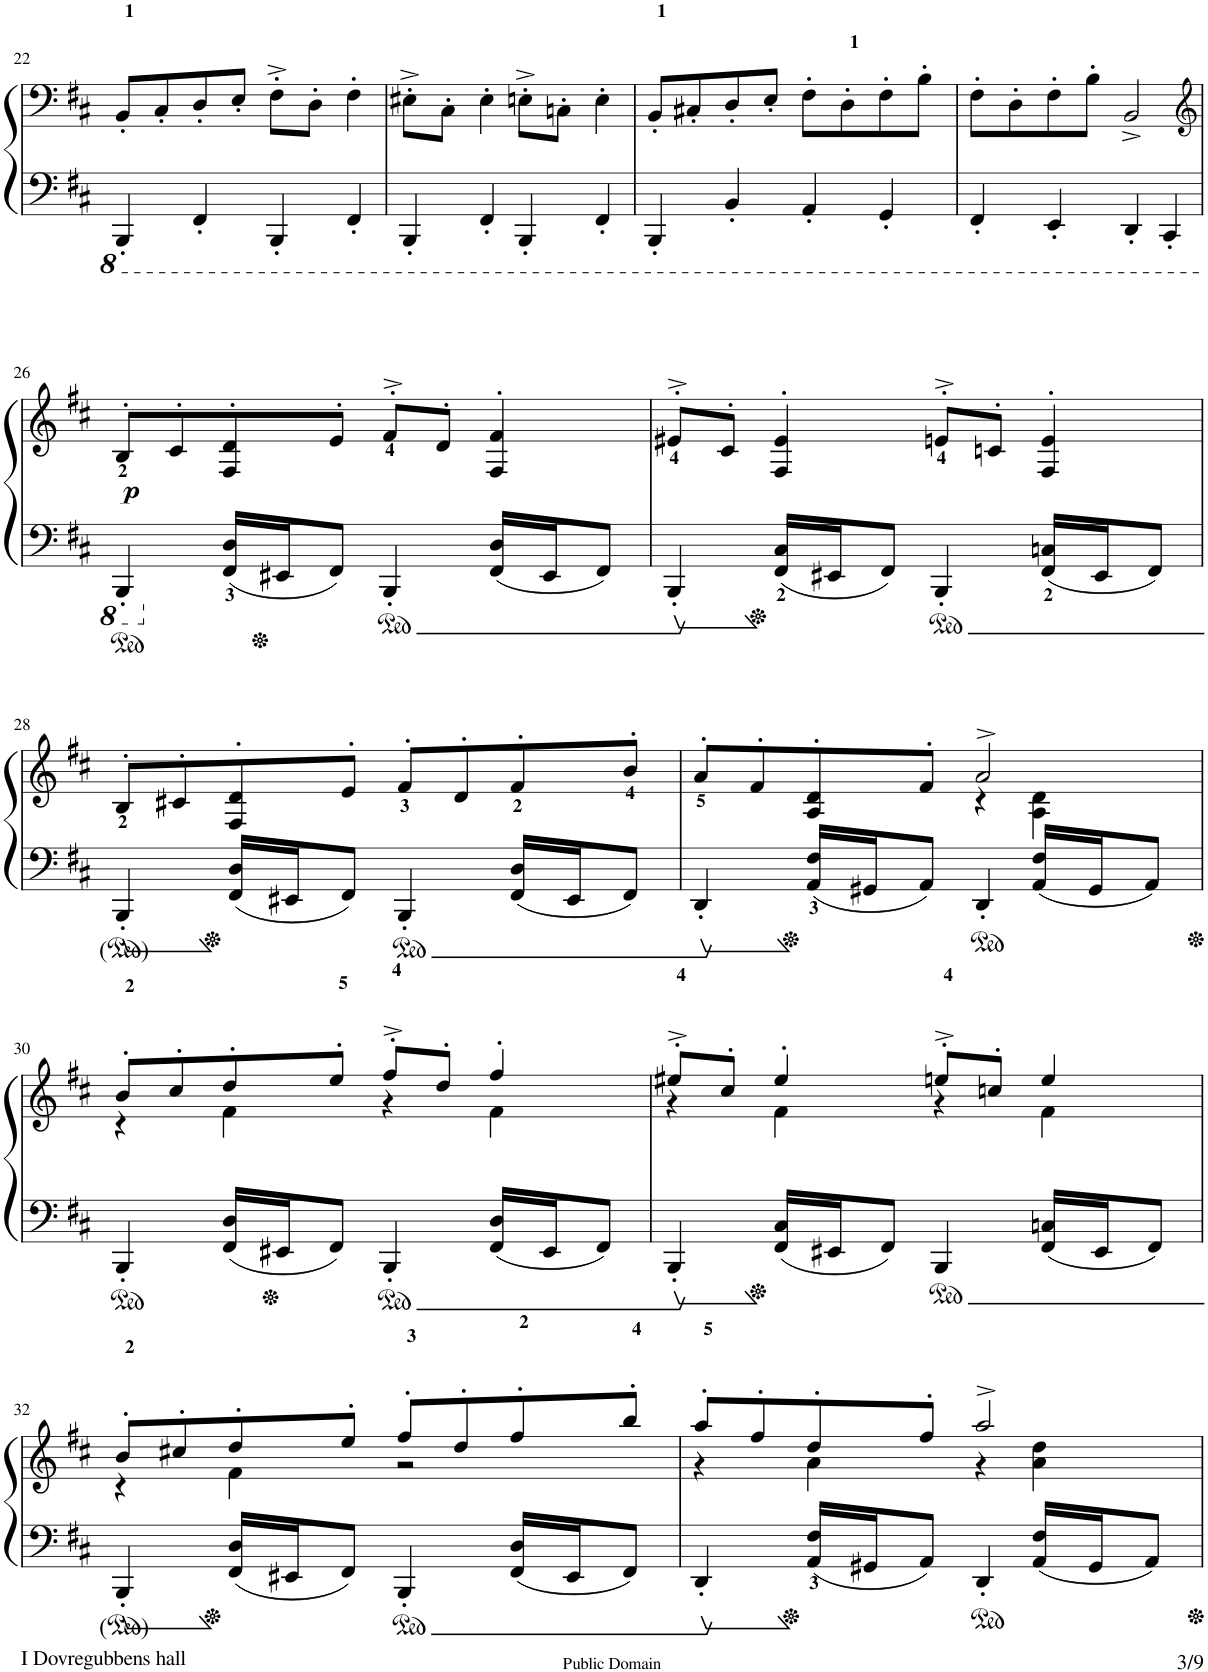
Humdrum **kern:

**kern	**kern	**dynam
*part1	*part1	*part1
*staff2	*staff1	*staff1/2
*I"Piano	*	*
*I'Pno	*	*
!!LO:PB:g=z
*clefF4	*clefF4	*
*k[f#c#]	*k[f#c#]	*
*M4/4	*M4/4	*
*met(c)	*met(c)	*
=22	=22	=22
4BBBB'</	8BB'</L	.
.	8C#'</	.
4FFF#'</	8D'</	.
.	8E'</J	.
4BBBB'</	8F#'>^>\L	.
.	8D'>\J	.
4FFF#'</	4F#'>\	.
=23	=23	=23
4BBBB'</	8E#X'>^>\L	.
.	8C#'>\J	.
4FFF#'</	4E#'>\	.
4BBBB'</	8En'>^>\L	.
.	8Cn'>\J	.
4FFF#'</	4E'>\	.
=24	=24	=24
4BBBB'</	8BB'</L	.
.	8C#X'</	.
4BBB'</	8D'</	.
.	8E'</J	.
4AAA'</	8F#'>\L	.
.	8D'>\	.
4GGG'</	8F#'>\	.
.	8B'>\J	.
=25	=25	=25
4FFF#'</	8F#'>\L	.
.	8D'>\	.
4EEE'</	8F#'>\	.
.	8B'>\J	.
4DDD'</	2BB^</	.
4CCC#'</	.	.
!!LO:LB:g=z
=26	=26	=26
*	*clefG2	*
!	!	!LO:DY:b
4BBBB'</	8B'>/L	p
.	8c#'>/	.
16FF#/ 16D/LL	8F#/'> 8d/'>	.
16EE#X/J	.	.
8FF#/J	8e'>/J	.
4BBB'</	8f#'>^>/L	.
.	8d'>/J	.
16FF#/ 16D/LL	4F#/'> 4f#/'>	.
16EE#/J	.	.
8FF#/J	.	.
=27	=27	=27
4BBB'</	8e#X'>^>/L	.
.	8c#'>/J	.
16FF#/ 16C#/LL	4F#/'> 4e#/'>	.
16EE#X/J	.	.
8FF#/J	.	.
4BBB'</	8en'>^>/L	.
.	8cn'>/J	.
16FF#/ 16Cn/LL	4F#/'> 4e/'>	.
16EE#/J	.	.
8FF#/J	.	.
!!LO:LB:g=z
=28	=28	=28
4BBB'</	8B'>/L	.
.	8c#X'>/	.
16FF#/ 16D/LL	8F#/'> 8d/'>	.
16EE#X/J	.	.
8FF#/J	8e'>/J	.
4BBB'</	8f#'>/L	.
.	8d'>/	.
16FF#/ 16D/LL	8f#'>/	.
16EE#/J	.	.
8FF#/J	8b'>/J	.
=29	=29	=29
*	*^	*
4DD'</	8a'>/L	2ryy	.
.	8f#'>/	.	.
16AA/ 16F#/LL	8A/'> 8d/'>	.	.
16GG#X/J	.	.	.
8AA/J	8f#'>/J	.	.
4DD'</	2a^>/	4r	.
16AA/ 16F#/LL	.	4A\ 4d\	.
16GG#/J	.	.	.
8AA/J	.	.	.
!!LO:LB:g=z	!!
=30	=30	=30	=30
4BBB'</	8b'>/L	4r	.
.	8cc#'>/	.	.
16FF#/ 16D/LL	8dd'>/	4f#\	.
16EE#X/J	.	.	.
8FF#/J	8ee'>/J	.	.
4BBB'</	8ff#'>^>/L	4r	.
.	8dd'>/J	.	.
16FF#/ 16D/LL	4ff#'>/	4f#\	.
16EE#/J	.	.	.
8FF#/J	.	.	.
=31	=31	=31	=31
4BBB'</	8ee#X'>^>/L	4r	.
.	8cc#'>/J	.	.
16FF#/ 16C#/LL	4ee#'>/	4f#\	.
16EE#X/J	.	.	.
8FF#/J	.	.	.
4BBB/	8een'>^>/L	4r	.
.	8ccn'>/J	.	.
16FF#/ 16Cn/LL	4ee/	4f#\	.
16EE#/J	.	.	.
8FF#/J	.	.	.
!!LO:LB:g=z	!!
=32	=32	=32	=32
4BBB'</	8b'>/L	4r	.
.	8cc#X'>/	.	.
16FF#/ 16D/LL	8dd'>/	4f#\	.
16EE#X/J	.	.	.
8FF#/J	8ee'>/J	.	.
4BBB'</	8ff#'>/L	2r	.
.	8dd'>/	.	.
16FF#/ 16D/LL	8ff#'>/	.	.
16EE#/J	.	.	.
8FF#/J	8bb'>/J	.	.
=33	=33	=33	=33
4DD'</	8aa'>/L	4r	.
.	8ff#'>/	.	.
16AA/ 16F#/LL	8dd'>/	4a\	.
16GG#X/J	.	.	.
8AA/J	8ff#'>/J	.	.
4DD'</	2aa^>/	4r	.
16AA/ 16F#/LL	.	4a\ 4dd\	.
16GG#/J	.	.	.
8AA/J	.	.	.
*	*v	*v	*
=	=	=
*-	*-	*-
